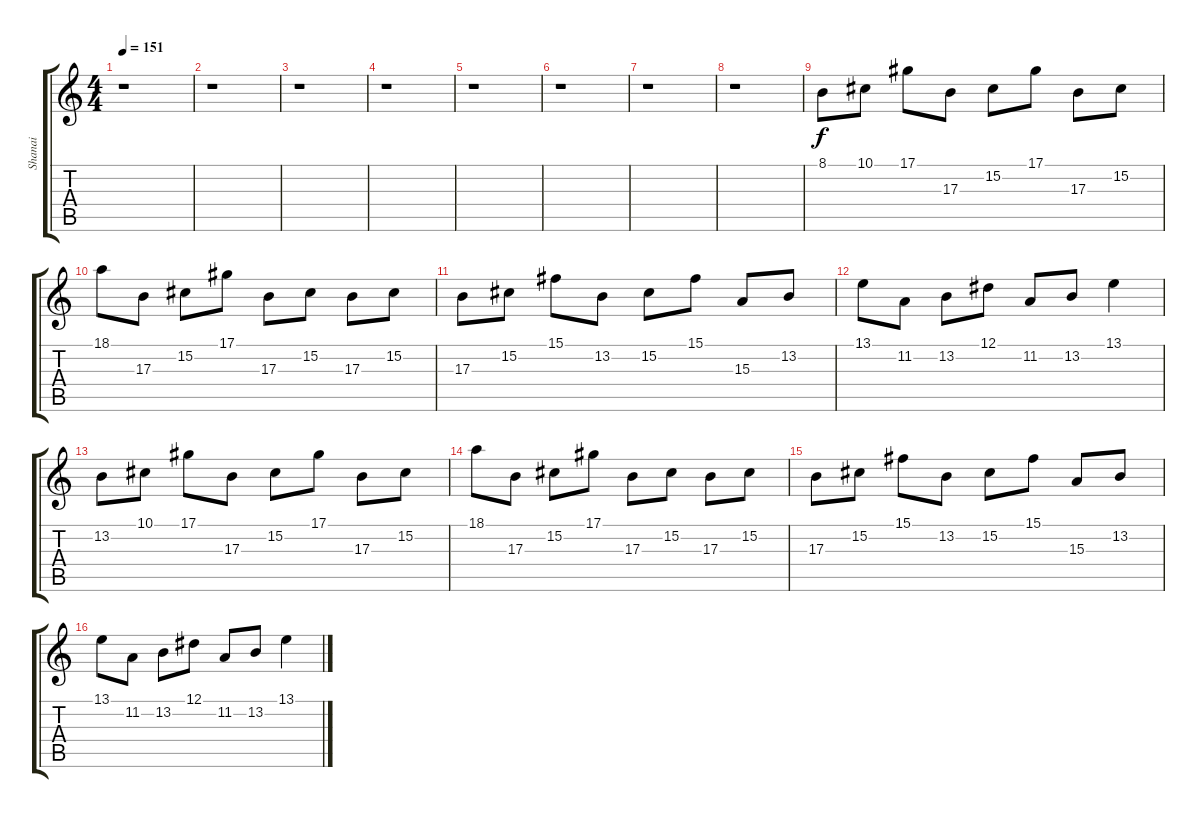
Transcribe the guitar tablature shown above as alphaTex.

\track ("Shanai" "Shanai") {instrument shanai}
\staff {score tabs}
\tuning (Eb4 Bb3 Gb3 Db3 Ab2 Eb2) {hide}
\ts (4 4)
\tempo 151
\clef g2
\ks c
r.1{dy f} |
r.1 |
r.1 |
r.1 |
r.1 |
r.1 |
r.1 |
r.1 |
8.1.8 10.1.8 17.1.8 17.3.8 15.2.8 17.1.8 17.3.8 15.2.8 |
18.1.8 17.3.8 15.2.8 17.1.8 17.3.8 15.2.8 17.3.8 15.2.8 |
17.3.8 15.2.8 15.1.8 13.2.8 15.2.8 15.1.8 15.3.8 13.2.8 |
13.1.8 11.2.8 13.2.8 12.1.8 11.2.8 13.2.8 13.1.4 |
13.2.8 10.1.8 17.1.8 17.3.8 15.2.8 17.1.8 17.3.8 15.2.8 |
18.1.8 17.3.8 15.2.8 17.1.8 17.3.8 15.2.8 17.3.8 15.2.8 |
17.3.8 15.2.8 15.1.8 13.2.8 15.2.8 15.1.8 15.3.8 13.2.8 |
13.1.8 11.2.8 13.2.8 12.1.8 11.2.8 13.2.8 13.1.4
